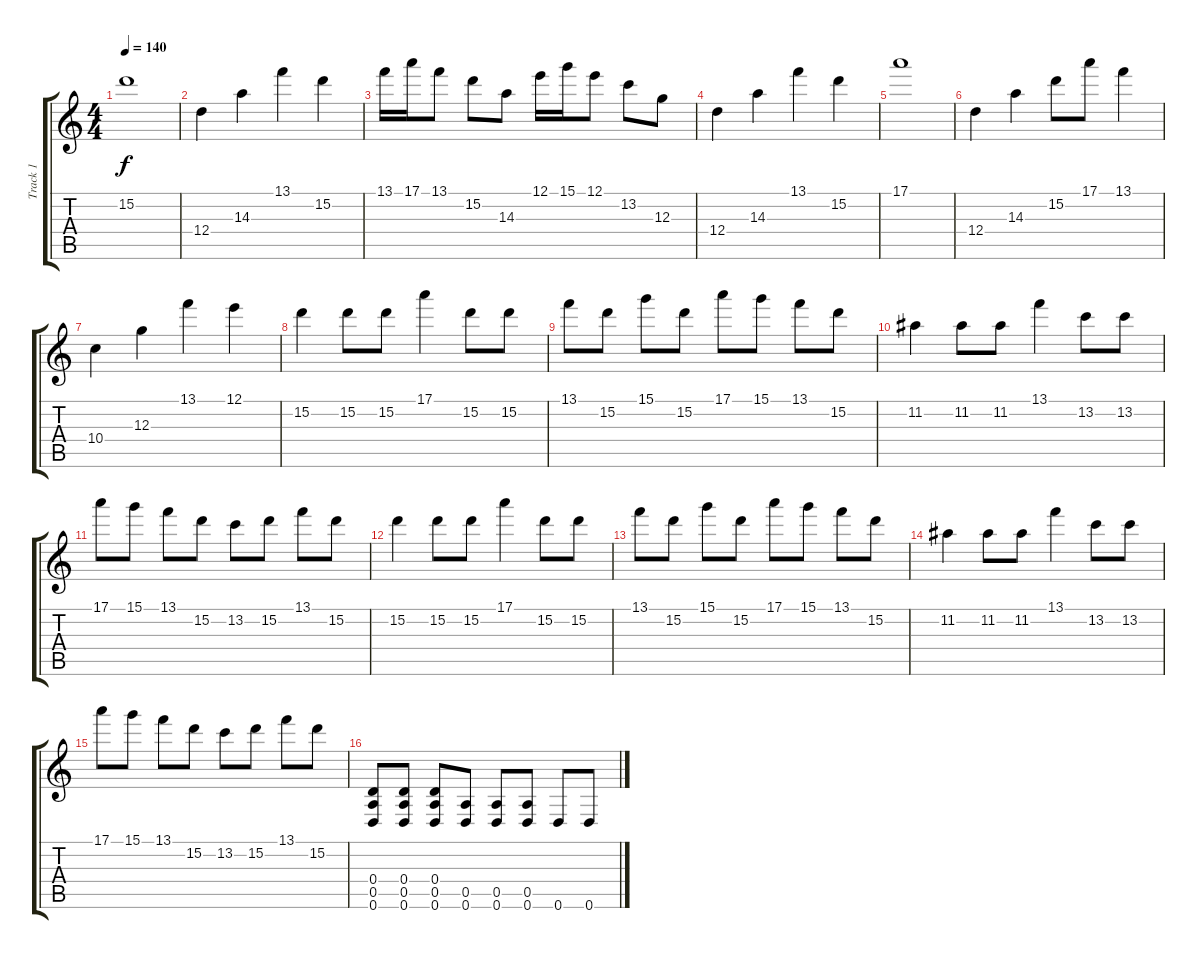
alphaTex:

\track ("Track 1" "Track 1") {instrument distortionguitar}
\staff {score tabs}
\tuning (E4 B3 G3 D3 A2 D2) {hide}
\ts (4 4)
\tempo 140
\clef g2
\ks c
15.2.1{dy f} |
12.4.4 14.3.4 13.1.4 15.2.4 |
13.1.16 17.1.16 13.1.8 15.2.8 14.3.8 12.1.16 15.1.16 12.1.8 13.2.8 12.3.8 |
12.4.4 14.3.4 13.1.4 15.2.4 |
17.1.1 |
12.4.4 14.3.4 15.2.8 17.1.8 13.1.4 |
10.4.4 12.3.4 13.1.4 12.1.4 |
15.2.4 15.2.8 15.2.8 17.1.4 15.2.8 15.2.8 |
13.1.8 15.2.8 15.1.8 15.2.8 17.1.8 15.1.8 13.1.8 15.2.8 |
11.2.4 11.2.8 11.2.8 13.1.4 13.2.8 13.2.8 |
17.1.8 15.1.8 13.1.8 15.2.8 13.2.8 15.2.8 13.1.8 15.2.8 |
15.2.4 15.2.8 15.2.8 17.1.4 15.2.8 15.2.8 |
13.1.8 15.2.8 15.1.8 15.2.8 17.1.8 15.1.8 13.1.8 15.2.8 |
11.2.4 11.2.8 11.2.8 13.1.4 13.2.8 13.2.8 |
17.1.8 15.1.8 13.1.8 15.2.8 13.2.8 15.2.8 13.1.8 15.2.8 |
(0.4 0.5 0.6).8 (0.4 0.5 0.6).8 (0.4 0.5 0.6).8 (0.5 0.6).8 (0.5 0.6).8 (0.5 0.6).8 0.6.8 0.6.8
